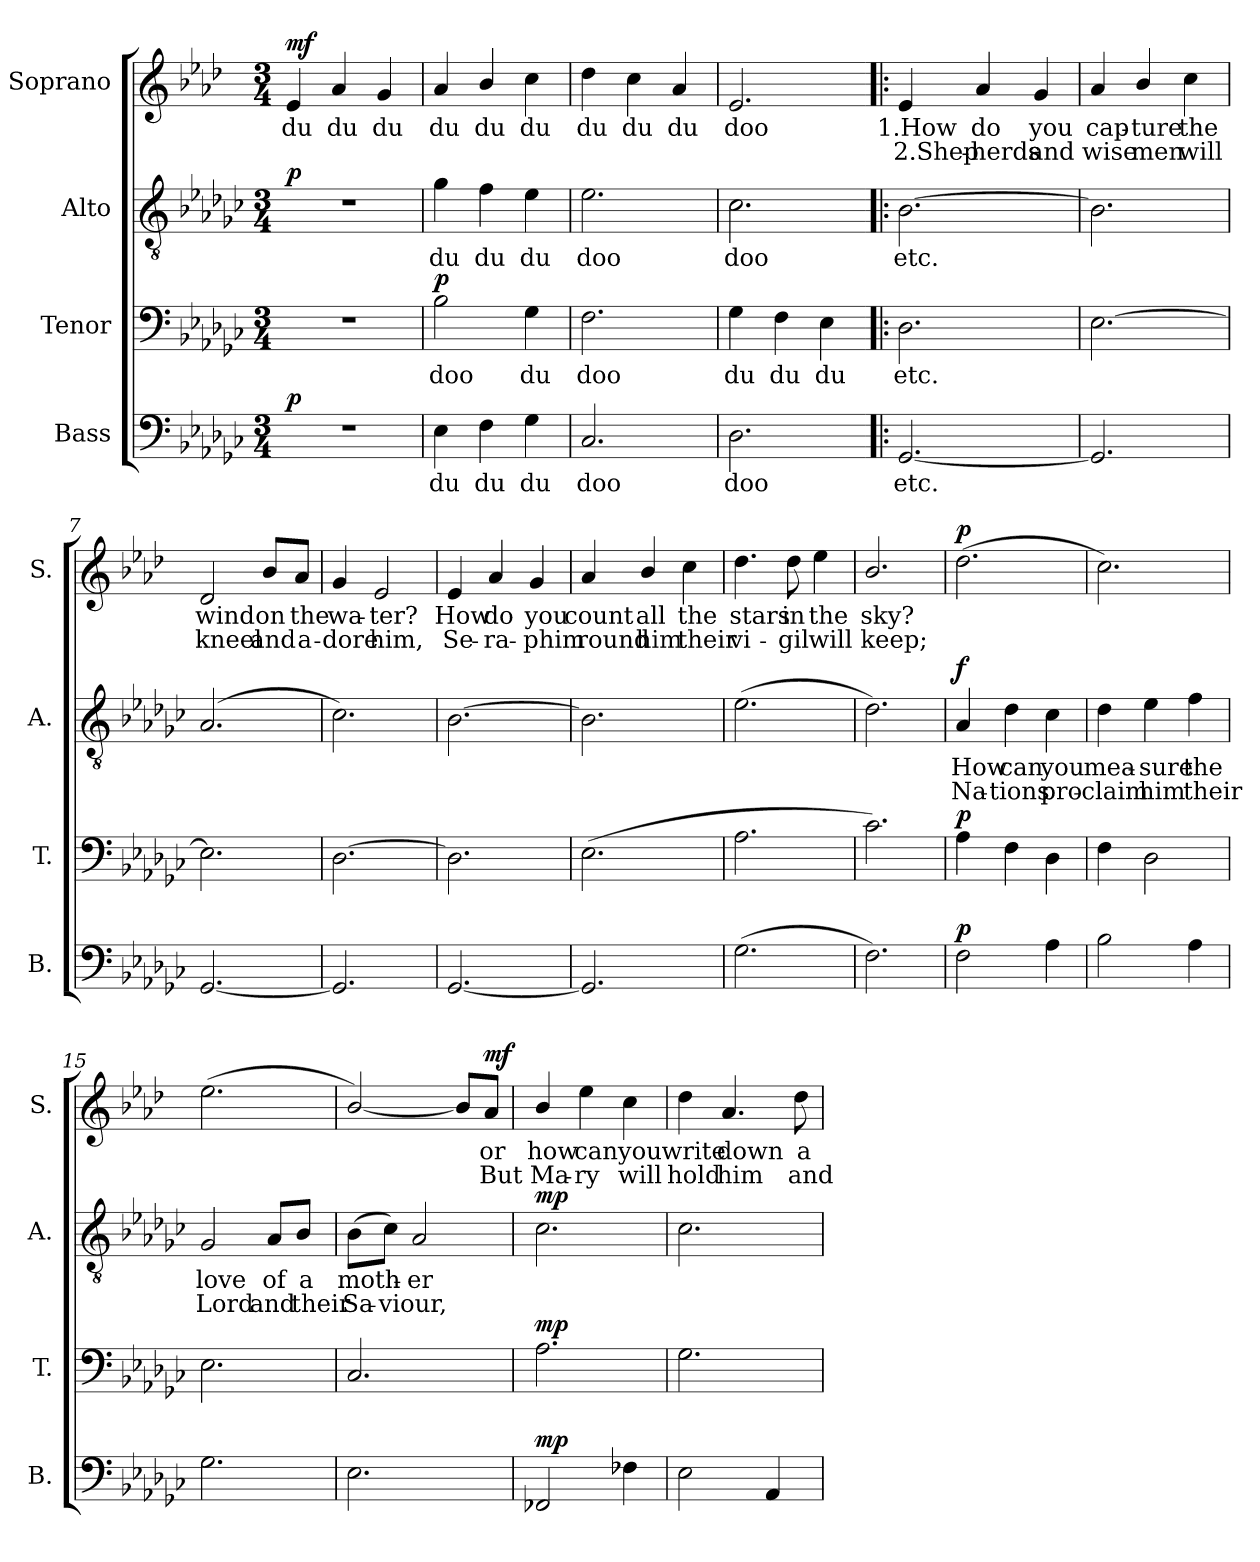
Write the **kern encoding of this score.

**kern	**text	**dynam	**kern	**text	**dynam	**kern	**text	**text	**dynam	**kern	**text	**text	**dynam
*part4	*part4	*part4	*part3	*part3	*part3	*part2	*part2	*part2	*part2	*part1	*part1	*part1	*part1
*staff4	*staff4	*staff4	*staff3	*staff3	*staff3	*staff2	*staff2	*staff2	*staff2	*staff1	*staff1	*staff1	*staff1
*I"Bass	*	*	*I"Tenor	*	*	*I"Alto	*	*	*	*I"Soprano	*	*	*
*I'B.	*	*	*I'T.	*	*	*I'A.	*	*	*	*I'S.	*	*	*
*clefF4	*	*	*clefF4	*	*	*clefGv2	*	*	*	*clefG2	*	*	*
*	*	*	*	*	*	*	*	*	*	*ITrd1c2	*	*	*
*k[b-e-a-d-g-c-]	*	*	*k[b-e-a-d-g-c-]	*	*	*k[b-e-a-d-g-c-]	*	*	*	*k[b-e-a-d-g-c-]	*	*	*
*M3/4	*	*	*M3/4	*	*	*M3/4	*	*	*	*M3/4	*	*	*
=1	=1	=1	=1	=1	=1	=1	=1	=1	=1	=1	=1	=1	=1
!	!	!LO:DY:a	!	!	!	!	!	!	!LO:DY:a	!	!	!	!LO:DY:a
2.r	.	p	2.r	.	.	2.r	.	.	p	4d-/	du	.	mf
.	.	.	.	.	.	.	.	.	.	4g-/	du	.	.
.	.	.	.	.	.	.	.	.	.	4f/	du	.	.
=2	=2	=2	=2	=2	=2	=2	=2	=2	=2	=2	=2	=2	=2
!	!	!	!	!	!LO:DY:a	!	!	!	!	!	!	!	!
4E-\	du	.	2B-\	doo	p	4g-\	du	.	.	4g-/	du	.	.
4F\	du	.	.	.	.	4f\	du	.	.	4a-/	du	.	.
4G-\	du	.	4G-\	du	.	4e-\	du	.	.	4b-\	du	.	.
=3	=3	=3	=3	=3	=3	=3	=3	=3	=3	=3	=3	=3	=3
2.C-/	doo	.	2.F\	doo	.	2.e-\	doo	.	.	4cc-\	du	.	.
.	.	.	.	.	.	.	.	.	.	4b-\	du	.	.
.	.	.	.	.	.	.	.	.	.	4g-/	du	.	.
=4	=4	=4	=4	=4	=4	=4	=4	=4	=4	=4	=4	=4	=4
2.D-\	doo	.	4G-\	du	.	2.c-\	doo	.	.	2.d-/	doo	.	.
.	.	.	4F\	du	.	.	.	.	.	.	.	.	.
.	.	.	4E-\	du	.	.	.	.	.	.	.	.	.
=5!|:	=5!|:	=5!|:	=5!|:	=5!|:	=5!|:	=5!|:	=5!|:	=5!|:	=5!|:	=5!|:	=5!|:	=5!|:	=5!|:
[2.GG-/	etc.	.	2.D-\	etc.	.	[2.B-\	etc.	.	.	4d-/	1.How	2.Shep-	.
.	.	.	.	.	.	.	.	.	.	4g-/	do	-herds	.
.	.	.	.	.	.	.	.	.	.	4f/	you	and	.
!!LO:LB:g=z
=6	=6	=6	=6	=6	=6	=6	=6	=6	=6	=6	=6	=6	=6
2.GG-/]	.	.	[2.E-\	.	.	2.B-\]	.	.	.	4g-/	cap-	wise	.
.	.	.	.	.	.	.	.	.	.	4a-/	-ture	men	.
.	.	.	.	.	.	.	.	.	.	4b-\	the	will	.
=7	=7	=7	=7	=7	=7	=7	=7	=7	=7	=7	=7	=7	=7
[2.GG-/	.	.	2.E-\]	.	.	(2.A-/	.	.	.	2c-/	wind	kneel	.
.	.	.	.	.	.	.	.	.	.	8a-/L	on	and	.
.	.	.	.	.	.	.	.	.	.	8g-/J	the	a-	.
=8	=8	=8	=8	=8	=8	=8	=8	=8	=8	=8	=8	=8	=8
2.GG-/]	.	.	[2.D-\	.	.	2.c-\)	.	.	.	4f/	wa-	-dore	.
.	.	.	.	.	.	.	.	.	.	2d-/	-ter?	him,	.
=9	=9	=9	=9	=9	=9	=9	=9	=9	=9	=9	=9	=9	=9
[2.GG-/	.	.	2.D-\]	.	.	[2.B-\	.	.	.	4d-/	How	Se-	.
.	.	.	.	.	.	.	.	.	.	4g-/	do	-ra-	.
.	.	.	.	.	.	.	.	.	.	4f/	you	-phim	.
=10	=10	=10	=10	=10	=10	=10	=10	=10	=10	=10	=10	=10	=10
2.GG-/]	.	.	(2.E-\	.	.	2.B-\]	.	.	.	4g-/	count	round	.
.	.	.	.	.	.	.	.	.	.	4a-/	all	him	.
.	.	.	.	.	.	.	.	.	.	4b-\	the	their	.
!!LO:PB:g=z
=11	=11	=11	=11	=11	=11	=11	=11	=11	=11	=11	=11	=11	=11
(2.G-\	.	.	2.A-\	.	.	(2.e-\	.	.	.	4.cc-\	stars	vi-	.
.	.	.	.	.	.	.	.	.	.	8cc-\	in	-gil	.
.	.	.	.	.	.	.	.	.	.	4dd-\	the	will	.
=12	=12	=12	=12	=12	=12	=12	=12	=12	=12	=12	=12	=12	=12
2.F\)	.	.	2.c-\)	.	.	2.d-\)	.	.	.	2.a-/	sky?	keep;	.
=13	=13	=13	=13	=13	=13	=13	=13	=13	=13	=13	=13	=13	=13
!	!	!LO:DY:a	!	!	!LO:DY:a	!	!	!	!LO:DY:a	!	!	!	!LO:DY:a
2F\	.	p	4A-\	.	p	4A-/	How	Na-	f	(2.cc-\	.	.	p
.	.	.	4F\	.	.	4d-\	can	-tions	.	.	.	.	.
4A-\	.	.	4D-\	.	.	4c-\	you	pro-	.	.	.	.	.
=14	=14	=14	=14	=14	=14	=14	=14	=14	=14	=14	=14	=14	=14
2B-\	.	.	4F\	.	.	4d-\	mea-	-claim	.	2.b-\)	.	.	.
.	.	.	2D-\	.	.	4e-\	-sure	him	.	.	.	.	.
4A-\	.	.	.	.	.	4f\	the	their	.	.	.	.	.
=15	=15	=15	=15	=15	=15	=15	=15	=15	=15	=15	=15	=15	=15
2.G-\	.	.	2.E-\	.	.	2G-/	love	Lord	.	(2.dd-\	.	.	.
.	.	.	.	.	.	8A-/L	of	and	.	.	.	.	.
.	.	.	.	.	.	8B-/J	a	their	.	.	.	.	.
!!LO:LB:g=z
=16	=16	=16	=16	=16	=16	=16	=16	=16	=16	=16	=16	=16	=16
2.E-\	.	.	2.C-/	.	.	(8B-\L	moth-	Sa-	.	[2a-/)	.	.	.
.	.	.	.	.	.	8c-\J)	.	-viour,	.	.	.	.	.
.	.	.	.	.	.	2A-/	-er	.	.	.	.	.	.
.	.	.	.	.	.	.	.	.	.	8a-/L]	.	.	.
!	!	!	!	!	!	!	!	!	!	!	!	!	!LO:DY:a
.	.	.	.	.	.	.	.	.	.	8g-/J	or	But	mf
=17	=17	=17	=17	=17	=17	=17	=17	=17	=17	=17	=17	=17	=17
!	!	!LO:DY:a	!	!	!LO:DY:a	!	!	!	!LO:DY:a	!	!	!	!
2FF-X/	.	mp	2.A-\	.	mp	2.c-\	.	.	mp	4a-/	how	Ma-	.
.	.	.	.	.	.	.	.	.	.	4dd-\	can	-ry	.
4F-X\	.	.	.	.	.	.	.	.	.	4b-\	you	will	.
=18	=18	=18	=18	=18	=18	=18	=18	=18	=18	=18	=18	=18	=18
2E-\	.	.	2.G-\	.	.	2.c-\	.	.	.	4cc-\	write	hold	.
.	.	.	.	.	.	.	.	.	.	4.g-/	down	him	.
4AA-/	.	.	.	.	.	.	.	.	.	.	.	.	.
.	.	.	.	.	.	.	.	.	.	8cc-\	a	and	.
=	=	=	=	=	=	=	=	=	=	=	=	=	=
*-	*-	*-	*-	*-	*-	*-	*-	*-	*-	*-	*-	*-	*-
